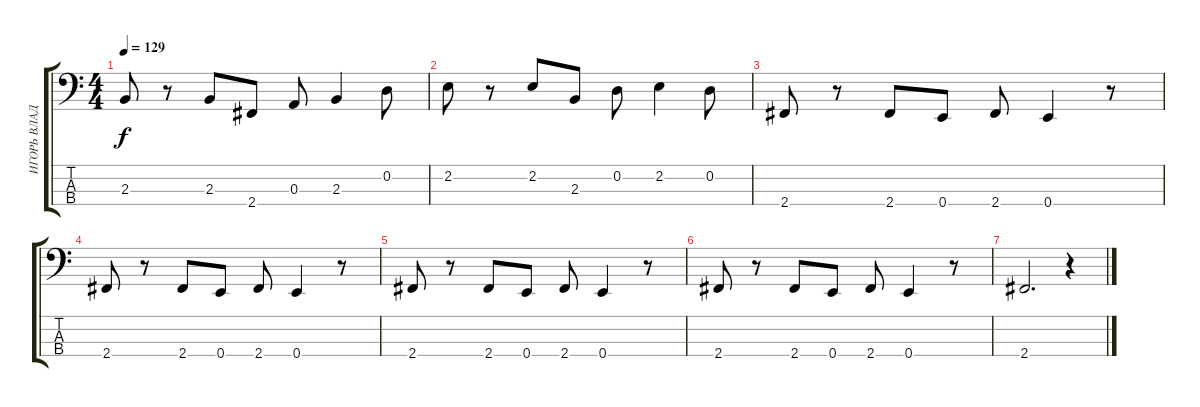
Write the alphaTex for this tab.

\track ("ИГОРЬ ВЛАДИМИРОВИЧ(БАКАЛАВР ЭНЕРГЕТИКИ)" "ИГОРЬ ВЛАД") {instrument electricbasspick}
\staff {score tabs}
\tuning (G2 D2 A1 E1) {hide}
\ts (4 4)
\tempo 129
\clef f4
\ks c
2.3.8{dy f} r.8 2.3.8 2.4.8 0.3.8 2.3.4 0.2.8 |
2.2.8 r.8 2.2.8 2.3.8 0.2.8 2.2.4 0.2.8 |
2.4.8 r.8 2.4.8 0.4.8 2.4.8 0.4.4 r.8 |
2.4.8 r.8 2.4.8 0.4.8 2.4.8 0.4.4 r.8 |
2.4.8 r.8 2.4.8 0.4.8 2.4.8 0.4.4 r.8 |
2.4.8 r.8 2.4.8 0.4.8 2.4.8 0.4.4 r.8 |
2.4.2{d} r.4
